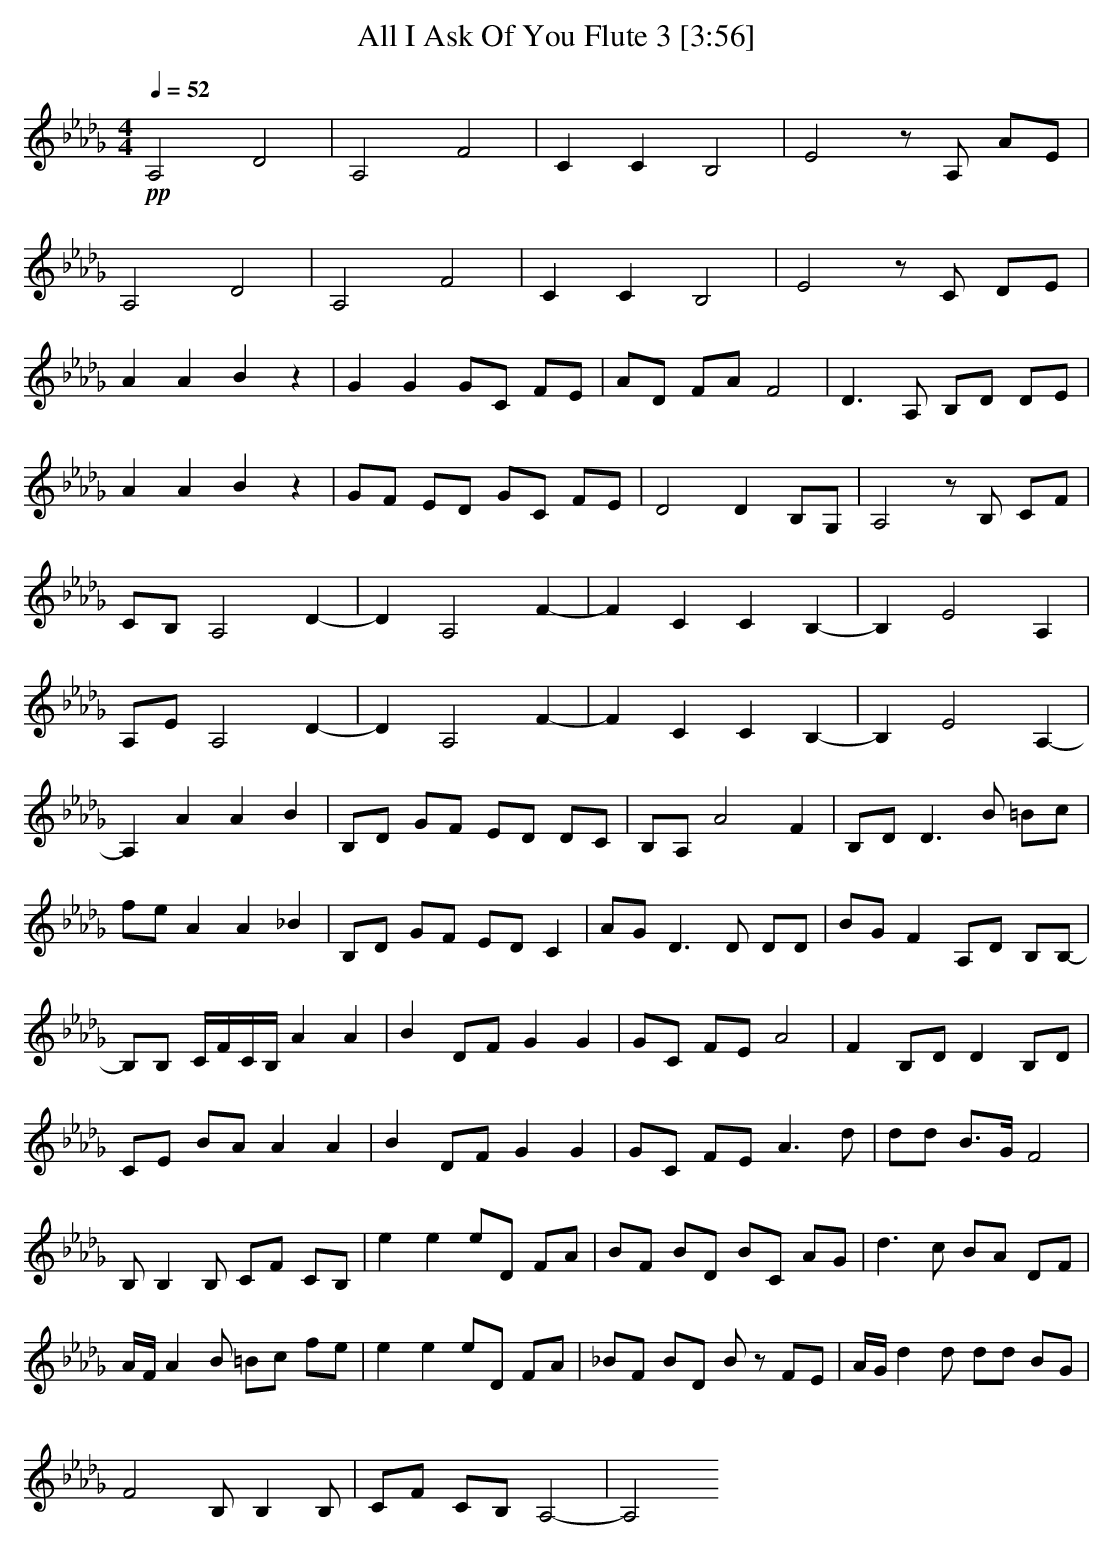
X:1
T:All I Ask Of You Flute 3 [3:56]
M:4/4
L:1/8
Q:1/4=52
K:Db
+pp+ A,4 D4|A,4 F4|C2 C2 B,4|E4 zA, AE|
A,4 D4|A,4 F4|C2 C2 B,4|E4 zC DE|
A2 A2 B2 z2|G2 G2 GC FE|AD FA F4|D3A, B,D DE|
A2 A2 B2 z2|GF ED GC FE|D4 D2 B,G,|A,4 zB, CF|
CB, A,4 D2-|D2 A,4 F2-|F2 C2 C2 B,2-|B,2 E4 A,2|
A,E A,4 D2-|D2 A,4 F2-|F2 C2 C2 B,2-|B,2 E4 A,2-|
A,2 A2 A2 B2|B,D GF ED DC|B,A, A4 F2|B,D D3B =Bc|
fe A2 A2 _B2|B,D GF ED C2|AG D3D DD|BG F2 A,D B,B,-|
B,B, C/2F/2C/2B,/2 A2 A2|B2 DF G2 G2|GC FE A4|F2 B,D D2 B,D|
CE BA A2 A2|B2 DF G2 G2|GC FE A3d|dd B3/2G/2 F4|
B,B,2B, CF CB,|e2 e2 eD FA|BF BD BC AG|d3c BA DF|
A/2F/2A2B =Bc fe|e2 e2 eD FA|_BF BD Bz FE|A/2G/2d2d dd BG|
F4 B,B,2B,|CF CB, A,4-|A,4
